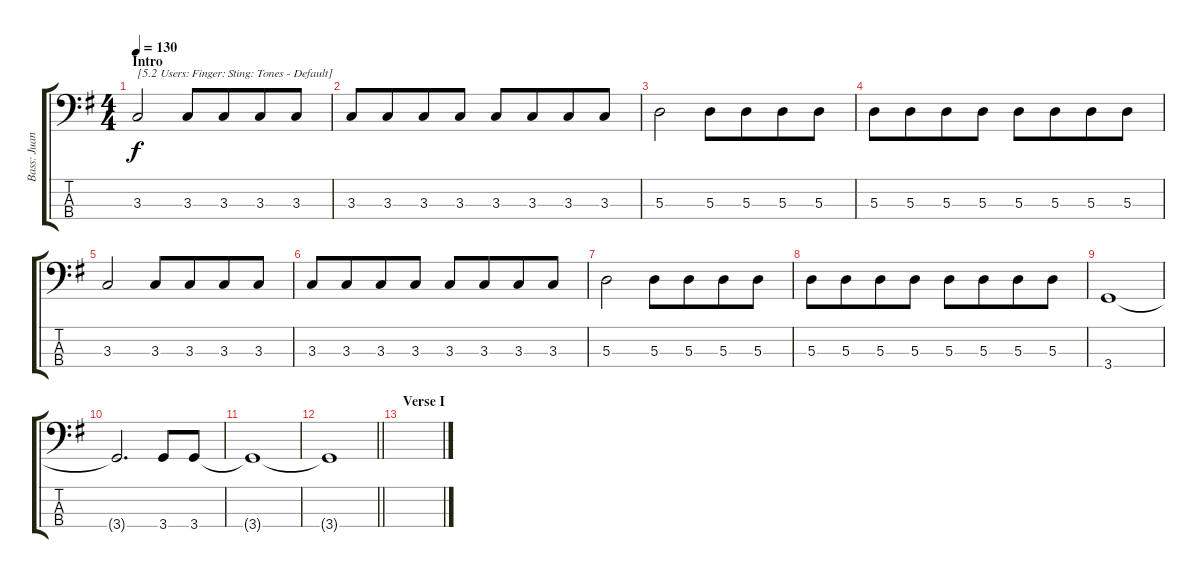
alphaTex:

\track ("Bass: Juan" "Bass: Juan") {instrument electricbassfinger}
\staff {score tabs}
\tuning (G2 D2 A1 E1) {hide}
\ts (4 4)
\section ("" "Intro")
\tempo 130
\clef f4
\ks g
3.3.2{txt "[5.2 Users: Finger: Sting: Tones - Default]" dy f instrument electricbassfinger} 3.3.8 3.3.8{beam merge} 3.3.8 3.3.8 |
3.3.8 3.3.8{beam merge} 3.3.8 3.3.8 3.3.8 3.3.8{beam merge} 3.3.8 3.3.8 |
5.3.2 5.3.8 5.3.8{beam merge} 5.3.8 5.3.8 |
5.3.8 5.3.8{beam merge} 5.3.8 5.3.8 5.3.8 5.3.8{beam merge} 5.3.8 5.3.8 |
3.3.2 3.3.8 3.3.8{beam merge} 3.3.8 3.3.8 |
3.3.8 3.3.8{beam merge} 3.3.8 3.3.8 3.3.8 3.3.8{beam merge} 3.3.8 3.3.8 |
5.3.2 5.3.8 5.3.8{beam merge} 5.3.8 5.3.8 |
5.3.8 5.3.8{beam merge} 5.3.8 5.3.8 5.3.8 5.3.8{beam merge} 5.3.8 5.3.8 |
3.4.1 |
3.4{t}.2{d} 3.4.8 3.4.8 |
3.4{t}.1 |
\barLineRight lightlight
3.4{t}.1 |
\section ("" "Verse I")
